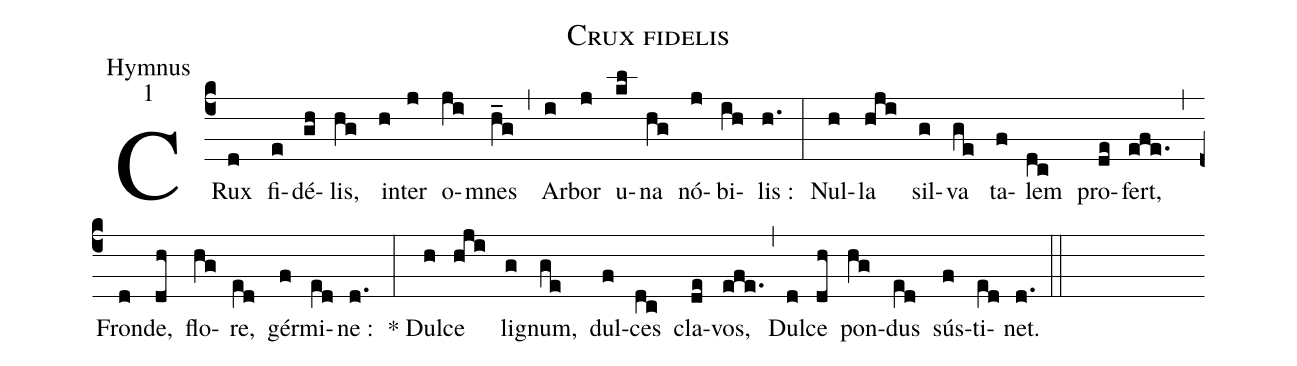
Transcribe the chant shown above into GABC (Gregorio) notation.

name:Crux fidelis;
office-part:Hymnus;
mode:1;
%%
(c4) CRux(d) fi(e)dé(gh)lis,(hg) in(h)ter(j) o(ji)mnes(h_g) (,) Ar(i)bor(j) u(kl)na(hg) nó(j)bi(ih)lis :(h.) (:) Nul(h)la(hji) sil(g)va(ge) ta(f)lem(dc) pro(de)fert,(efe.) (,) Fron(d)de,(dh) flo(hg)re,(e[ll:1]d) gér(f)mi(e[ll:1]d)ne :(d.) (:) <nlba>* Dul(h)ce(hji) </nlba>li(g)gnum,(ge) dul(f)ces(dc) cla(de)vos,(efe.) (,) Dul(d)ce(dh) pon(hg)dus(e[ll:1]d) sús(f)ti(e[ll:1]d)net.(d.) (::)
